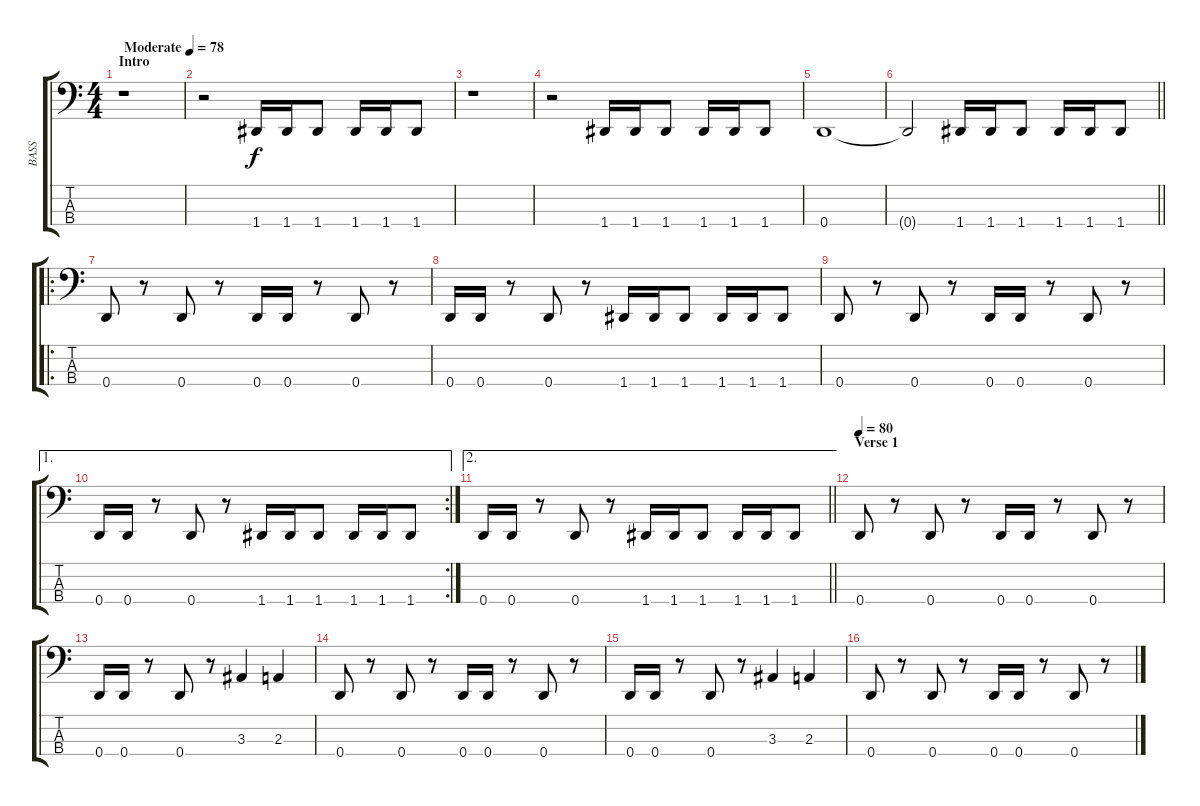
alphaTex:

\track ("BASS" "BASS") {instrument electricbasspick}
\staff {score tabs}
\tuning (F2 C2 G1 D1) {hide}
\ts (4 4)
\section ("" "Intro")
\tempo (78 "Moderate")
\clef f4
\ks c
r.1{dy f instrument electricbasspick} |
r.2 1.4.16 1.4.16 1.4.8 1.4.16 1.4.16 1.4.8 |
r.1 |
r.2 1.4.16 1.4.16 1.4.8 1.4.16 1.4.16 1.4.8 |
0.4.1 |
\barLineRight lightlight
0.4{t}.2 1.4.16 1.4.16 1.4.8 1.4.16 1.4.16 1.4.8 |
\ro
0.4.8 r.8 0.4.8 r.8 0.4.16 0.4.16 r.8 0.4.8 r.8 |
0.4.16 0.4.16 r.8 0.4.8 r.8 1.4.16 1.4.16 1.4.8 1.4.16 1.4.16 1.4.8 |
0.4.8 r.8 0.4.8 r.8 0.4.16 0.4.16 r.8 0.4.8 r.8 |
\ae 1
\rc 2
0.4.16 0.4.16 r.8 0.4.8 r.8 1.4.16 1.4.16 1.4.8 1.4.16 1.4.16 1.4.8 |
\ae 2
\barLineRight lightlight
0.4.16 0.4.16 r.8 0.4.8 r.8 1.4.16 1.4.16 1.4.8 1.4.16 1.4.16 1.4.8 |
\section ("" "Verse 1")
\tempo 80
0.4.8 r.8 0.4.8 r.8 0.4.16 0.4.16 r.8 0.4.8 r.8 |
0.4.16 0.4.16 r.8 0.4.8 r.8 3.3.4 2.3.4 |
0.4.8 r.8 0.4.8 r.8 0.4.16 0.4.16 r.8 0.4.8 r.8 |
0.4.16 0.4.16 r.8 0.4.8 r.8 3.3.4 2.3.4 |
0.4.8 r.8 0.4.8 r.8 0.4.16 0.4.16 r.8 0.4.8 r.8
